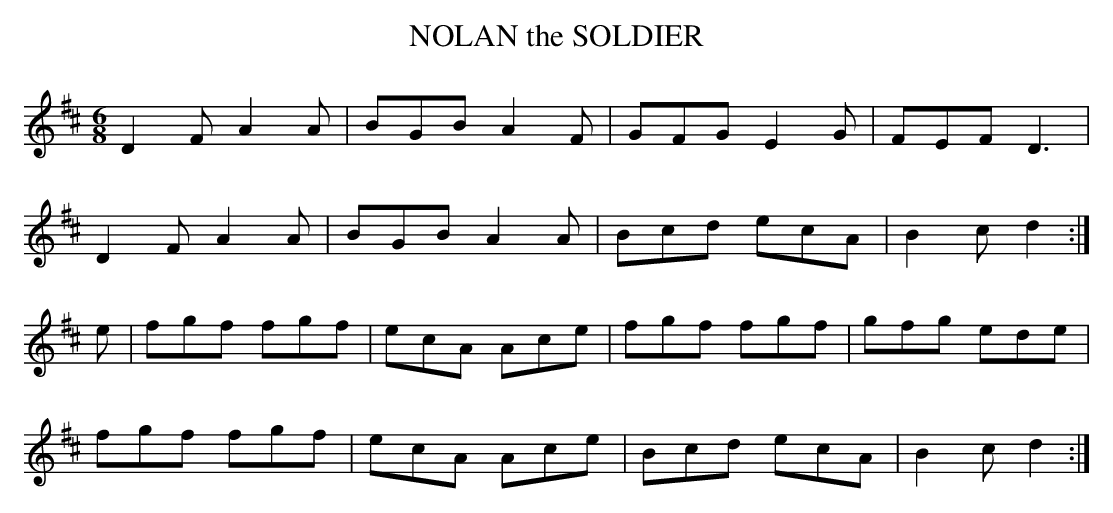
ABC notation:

X:1
T:NOLAN the SOLDIER
M:6/8
L:1/8
K:D
D2F A2A|BGB A2F|GFG E2G|FEF D3|
D2F A2A|BGB A2A|Bcd ecA|B2c d2 :|
e|fgf fgf|ecA Ace|fgf fgf|gfg ede|
fgf fgf|ecA Ace|Bcd ecA|B2c d2 :|
